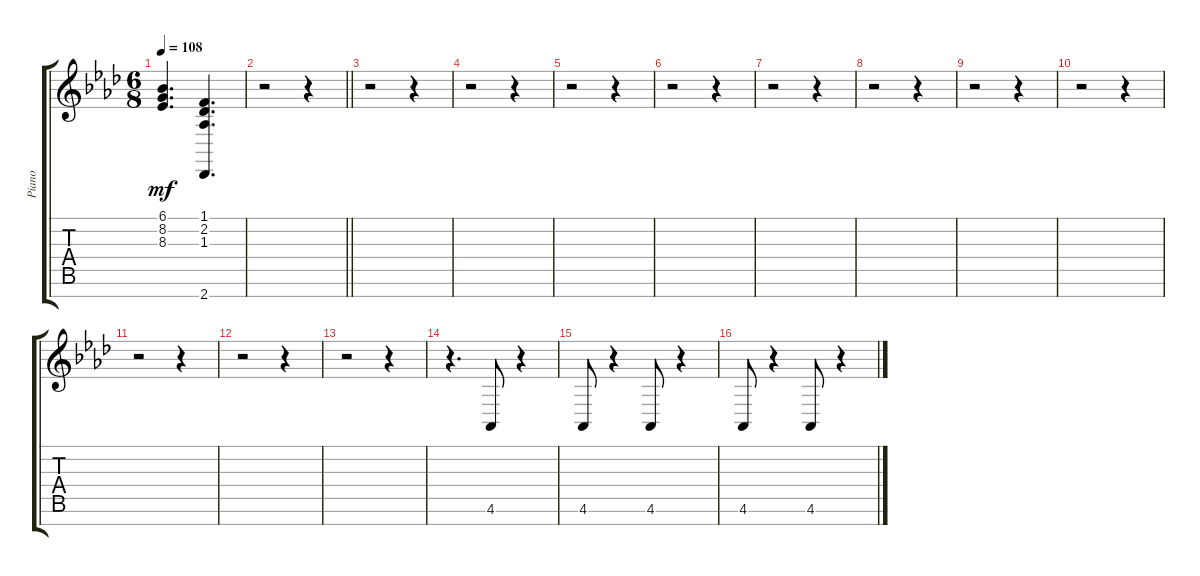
\track ("Piano" "Piano") {instrument acousticgrandpiano}
\staff {score tabs}
\tuning (E4 B3 G3 D3 A2 E2 B1) {hide}
\ts (6 8)
\tempo 108
\clef g2
\ks ab
(6.1 8.2 8.3).4{d dy mf} (1.1 2.2 1.3 2.7).4{d} |
\barLineRight lightlight
r.2 r.4 |
r.2 r.4 |
r.2 r.4 |
r.2 r.4 |
r.2 r.4 |
r.2 r.4 |
r.2 r.4 |
r.2 r.4 |
r.2 r.4 |
r.2 r.4 |
r.2 r.4 |
r.2 r.4 |
r.4{d} 4.6.8 r.4 |
4.6.8 r.4 4.6.8 r.4 |
4.6.8 r.4 4.6.8 r.4
